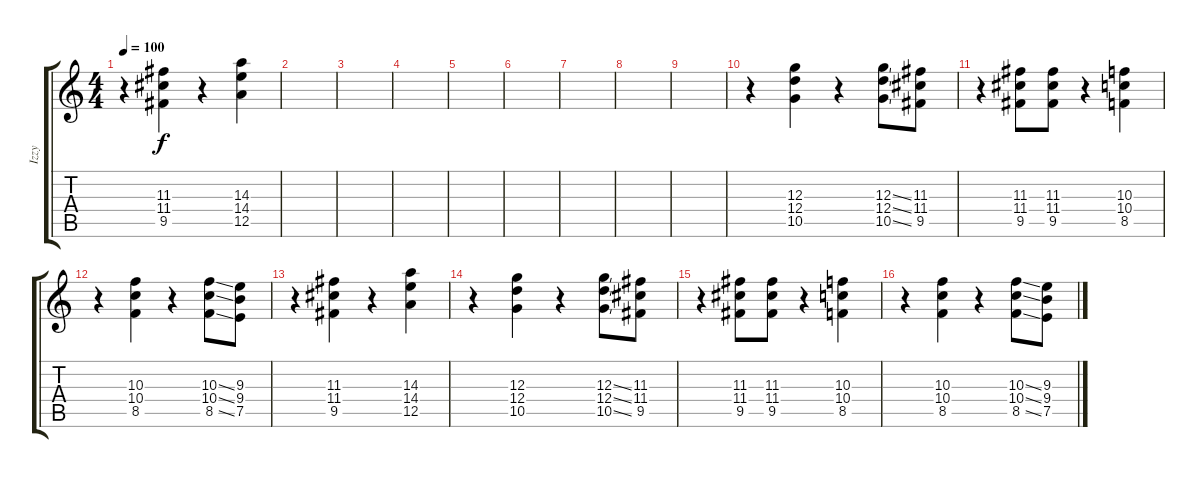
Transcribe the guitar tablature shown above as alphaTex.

\track ("Izzy" "Izzy") {instrument distortionguitar}
\staff {score tabs}
\tuning (E4 B3 G3 D3 A2 E2) {hide}
\ts (4 4)
\tempo 100
\clef g2
\ks c
r.4{dy f} (11.3 11.4 9.5).4 r.4 (14.3 14.4 12.5).4 |
|
|
|
|
|
|
|
|
r.4 (12.3 12.4 10.5).4 r.4 (12.3{ss} 12.4{ss} 10.5{ss}).8 (11.3 11.4 9.5).8 |
r.4 (11.3 11.4 9.5).8 (11.3 11.4 9.5).8 r.4 (10.3 10.4 8.5).4 |
r.4 (10.3 10.4 8.5).4 r.4 (10.3{ss} 10.4{ss} 8.5{ss}).8 (9.3 9.4 7.5).8 |
r.4 (11.3 11.4 9.5).4 r.4 (14.3 14.4 12.5).4 |
r.4 (12.3 12.4 10.5).4 r.4 (12.3{ss} 12.4{ss} 10.5{ss}).8 (11.3 11.4 9.5).8 |
r.4 (11.3 11.4 9.5).8 (11.3 11.4 9.5).8 r.4 (10.3 10.4 8.5).4 |
r.4 (10.3 10.4 8.5).4 r.4 (10.3{ss} 10.4{ss} 8.5{ss}).8 (9.3 9.4 7.5).8
